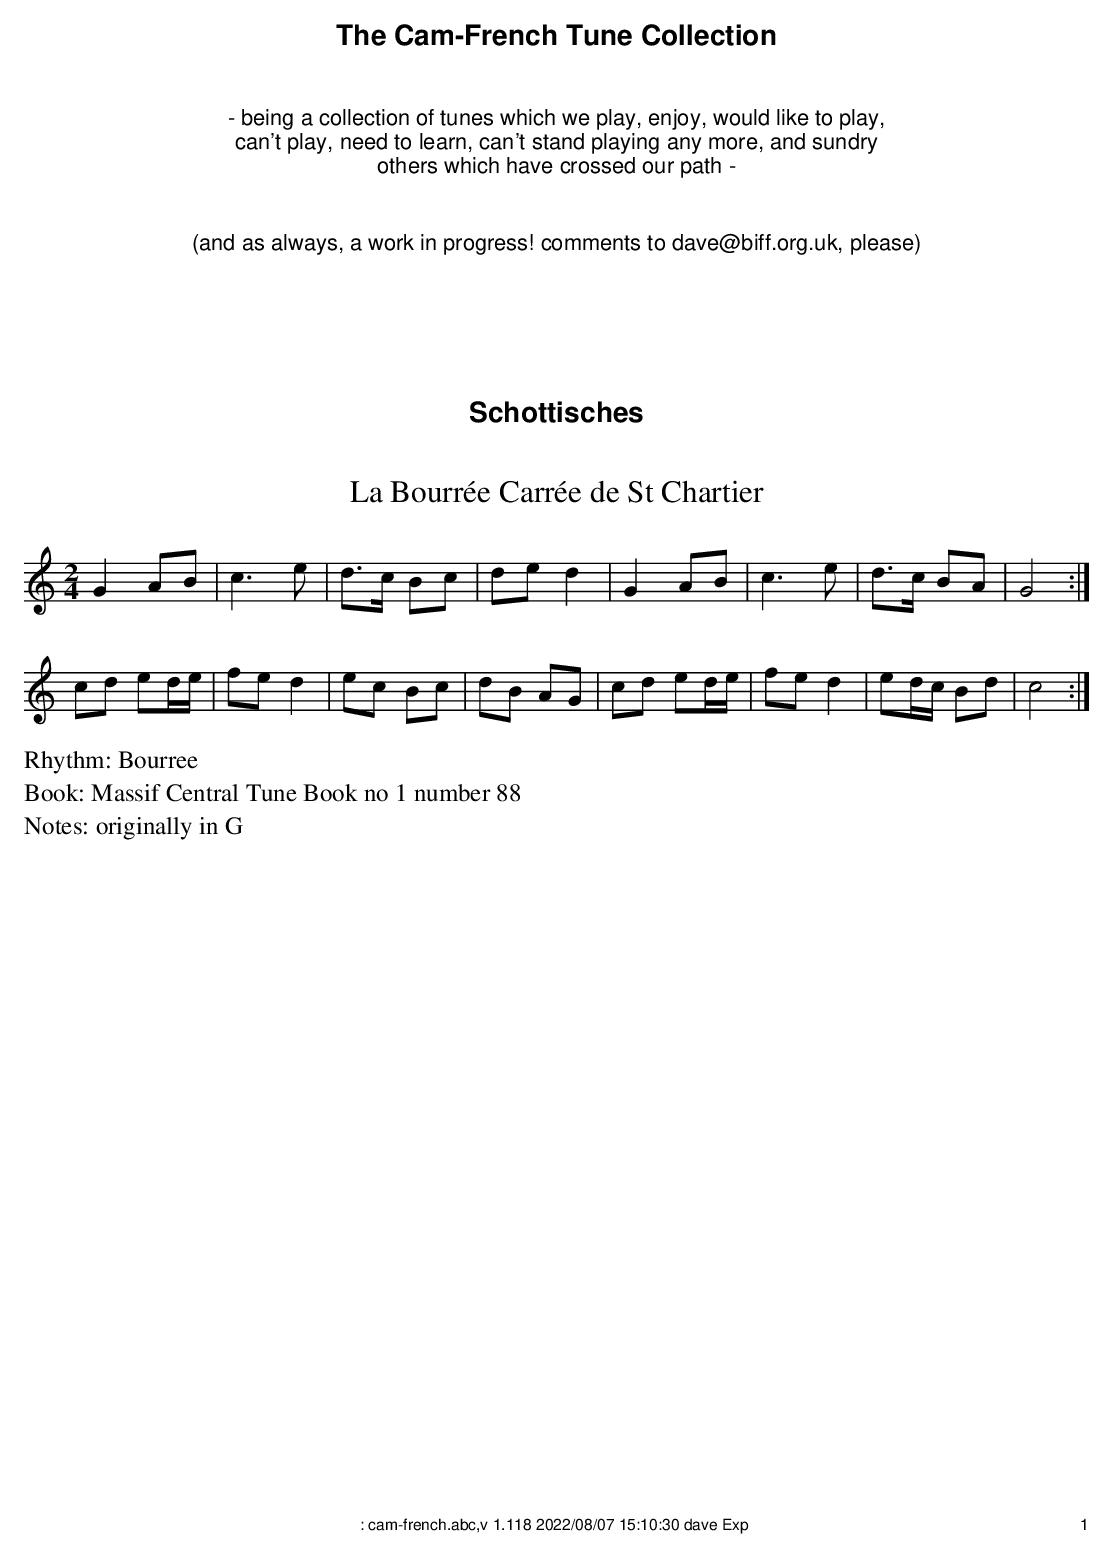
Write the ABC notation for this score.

X:1
T:La Bourr\'ee Carr\'ee de St Chartier
M:2/4
L:1/8
K:C
G2 AB|c3 e|d>c Bc|de d2|G2 AB|c3 e|d>c BA|G4:|
cd ed/e/|fe d2|ec Bc|dB AG|cd ed/e/|fe d2|ed/c/ Bd|c4:|
